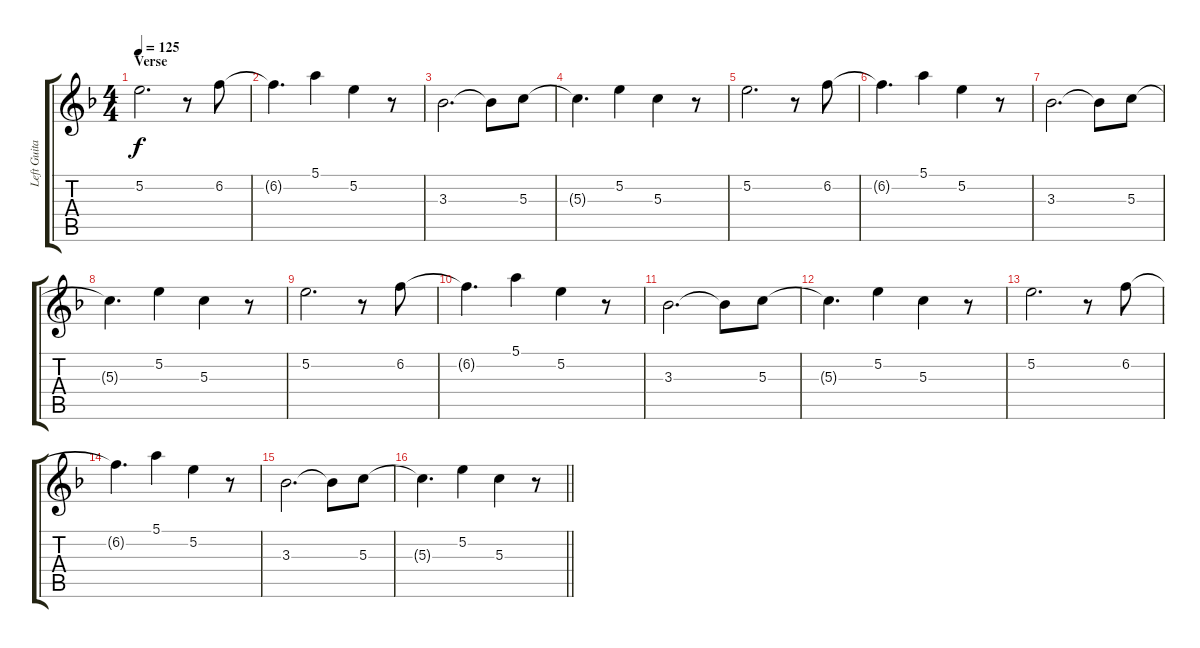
\track ("Left Guitar" "Left Guita") {instrument electricguitarclean}
\staff {score tabs}
\tuning (E4 B3 G3 D3 A2 E2) {hide}
\ts (4 4)
\section ("" "Verse")
\tempo 125
\clef g2
\ks f
5.2.2{d dy f instrument electricguitarclean} r.8 6.2.8 |
6.2{t}.4{d} 5.1.4 5.2.4 r.8 |
3.3.2{d} 3.3{t}.8 5.3.8 |
5.3{t}.4{d} 5.2.4 5.3.4 r.8 |
5.2.2{d} r.8 6.2.8 |
6.2{t}.4{d} 5.1.4 5.2.4 r.8 |
3.3.2{d} 3.3{t}.8 5.3.8 |
5.3{t}.4{d} 5.2.4 5.3.4 r.8 |
5.2.2{d} r.8 6.2.8 |
6.2{t}.4{d} 5.1.4 5.2.4 r.8 |
3.3.2{d} 3.3{t}.8 5.3.8 |
5.3{t}.4{d} 5.2.4 5.3.4 r.8 |
5.2.2{d} r.8 6.2.8 |
6.2{t}.4{d} 5.1.4 5.2.4 r.8 |
3.3.2{d} 3.3{t}.8 5.3.8 |
\barLineRight lightlight
5.3{t}.4{d} 5.2.4 5.3.4 r.8
